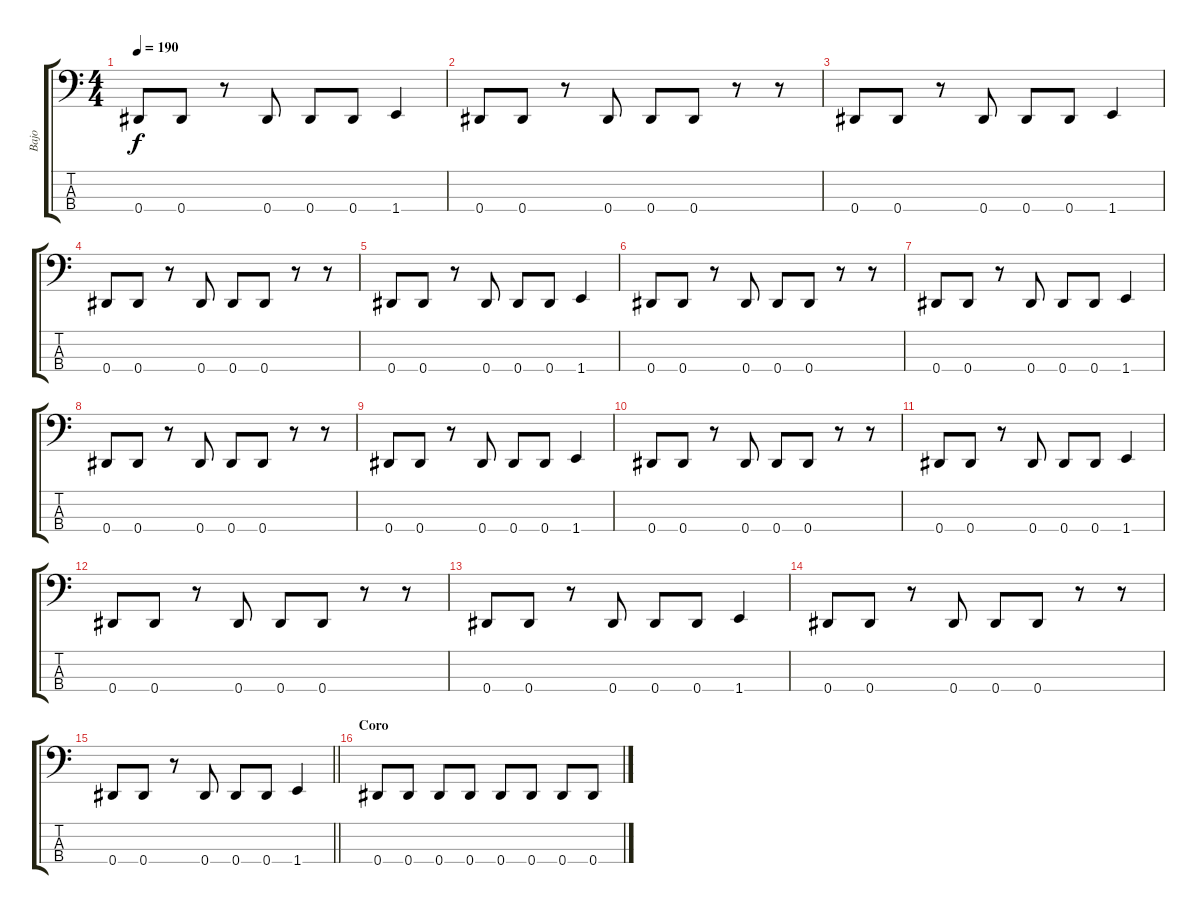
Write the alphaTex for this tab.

\track ("Bajo" "Bajo") {instrument electricbasspick}
\staff {score tabs}
\tuning (Gb2 Db2 Ab1 Eb1) {hide}
\ts (4 4)
\tempo 190
\clef f4
\ks c
0.4.8{dy f} 0.4.8 r.8 0.4.8 0.4.8 0.4.8 1.4.4 |
0.4.8 0.4.8 r.8 0.4.8 0.4.8 0.4.8 r.8 r.8 |
0.4.8 0.4.8 r.8 0.4.8 0.4.8 0.4.8 1.4.4 |
0.4.8 0.4.8 r.8 0.4.8 0.4.8 0.4.8 r.8 r.8 |
0.4.8 0.4.8 r.8 0.4.8 0.4.8 0.4.8 1.4.4 |
0.4.8 0.4.8 r.8 0.4.8 0.4.8 0.4.8 r.8 r.8 |
0.4.8 0.4.8 r.8 0.4.8 0.4.8 0.4.8 1.4.4 |
0.4.8 0.4.8 r.8 0.4.8 0.4.8 0.4.8 r.8 r.8 |
0.4.8 0.4.8 r.8 0.4.8 0.4.8 0.4.8 1.4.4 |
0.4.8 0.4.8 r.8 0.4.8 0.4.8 0.4.8 r.8 r.8 |
0.4.8 0.4.8 r.8 0.4.8 0.4.8 0.4.8 1.4.4 |
0.4.8 0.4.8 r.8 0.4.8 0.4.8 0.4.8 r.8 r.8 |
0.4.8 0.4.8 r.8 0.4.8 0.4.8 0.4.8 1.4.4 |
0.4.8 0.4.8 r.8 0.4.8 0.4.8 0.4.8 r.8 r.8 |
\barLineRight lightlight
0.4.8 0.4.8 r.8 0.4.8 0.4.8 0.4.8 1.4.4 |
\section ("" "Coro")
0.4.8 0.4.8 0.4.8 0.4.8 0.4.8 0.4.8 0.4.8 0.4.8
